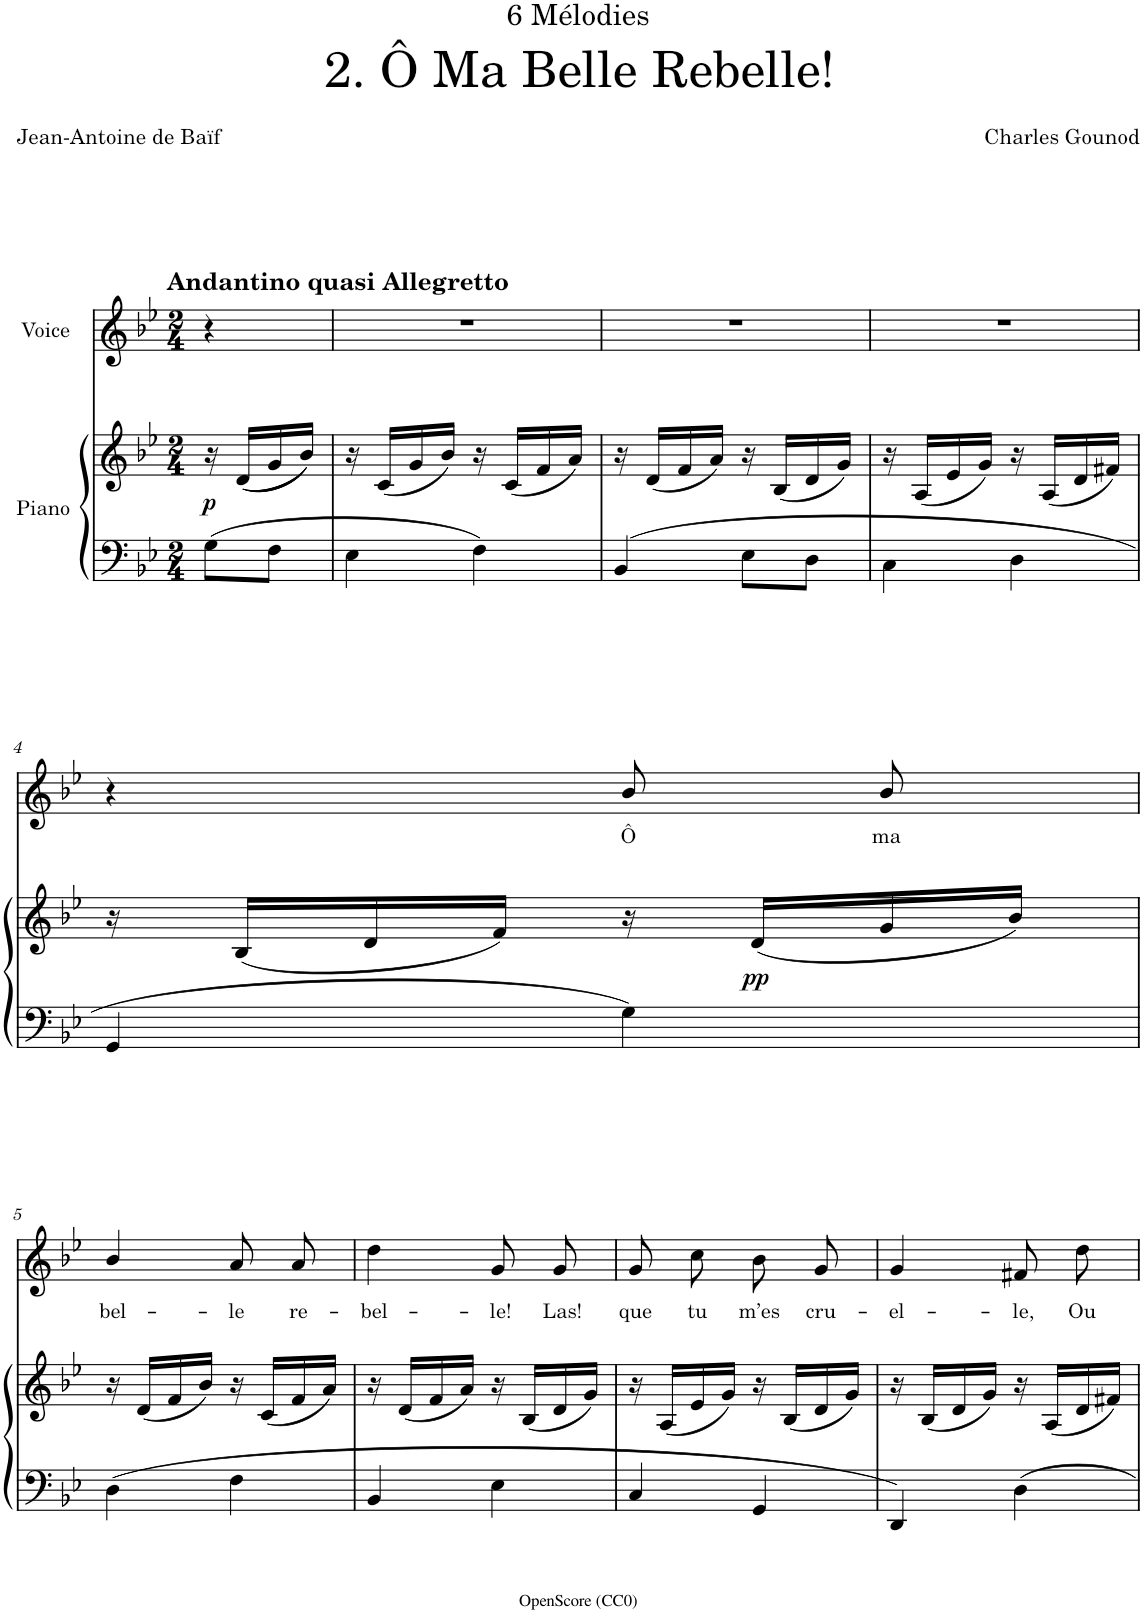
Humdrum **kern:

**kern	**kern	**dynam	**kern	**text
*part2	*part2	*part2	*part1	*part1
*staff3	*staff2	*staff2/3	*staff1	*staff1
*I"Piano	*	*	*I"Voice	*
*I'Pno	*	*	*	*
*clefF4	*clefG2	*	*clefG2	*
*k[b-e-]	*k[b-e-]	*	*k[b-e-]	*
*M2/4	*M2/4	*	*M2/4	*
=	=	=	=	=
!	!	!	!LO:TX:a:B:t=Andantino quasi Allegretto	!
!	!	!LO:DY:b	!	!
8G\L	16r	p	4r	.
.	((16d/LL	.	.	.
8F\J	16g/	.	.	.
.	16b-/JJ))	.	.	.
=1	=1	=1	=1	=1
4E-\	16r	.	2r	.
.	(16c/LL	.	.	.
.	16g/	.	.	.
.	16b-/JJ)	.	.	.
4F\	16r	.	.	.
.	(16c/LL	.	.	.
.	16f/	.	.	.
.	16a/JJ)	.	.	.
=2	=2	=2	=2	=2
4BB-/	16r	.	2r	.
.	(16d/LL	.	.	.
.	16f/	.	.	.
.	16a/JJ)	.	.	.
8E-\L	16r	.	.	.
.	(16B-/LL	.	.	.
8D\J	16d/	.	.	.
.	16g/JJ)	.	.	.
=3	=3	=3	=3	=3
4C\	16r	.	2r	.
.	(16A/LL	.	.	.
.	16e-/	.	.	.
.	16g/JJ)	.	.	.
4D\	16r	.	.	.
.	(16A/LL	.	.	.
.	16d/	.	.	.
.	16f#X/JJ)	.	.	.
!!LO:LB:g=z
=4	=4	=4	=4	=4
4GG/	16r	.	4r	.
.	(16B-/LL	.	.	.
.	16d/	.	.	.
.	16f/JJ)	.	.	.
!	!	!	!	!LO:LY:b
4G\	16r	.	8b-/L	Ô
!	!	!LO:DY:b	!	!
.	(16d/LL	pp	.	.
!	!	!	!	!LO:LY:b
.	16g/	.	8b-/J	ma
.	16b-/JJ)	.	.	.
!!LO:LB:g=z
=5	=5	=5	=5	=5
!	!	!	!	!LO:LY:b
4D\	16r	.	4b-/	bel-
.	(16d/LL	.	.	.
.	16f/	.	.	.
.	16b-/JJ)	.	.	.
!	!	!	!	!LO:LY:b
4F\	16r	.	8a/L	-le
.	(16c/LL	.	.	.
!	!	!	!	!LO:LY:b
.	16f/	.	8a/J	re-
.	16a/JJ)	.	.	.
=6	=6	=6	=6	=6
!	!	!	!	!LO:LY:b
4BB-/	16r	.	4dd\	-bel-
.	(16d/LL	.	.	.
.	16f/	.	.	.
.	16a/JJ)	.	.	.
!	!	!	!	!LO:LY:b
4E-\	16r	.	8g/L	-le!
.	(16B-/LL	.	.	.
!	!	!	!	!LO:LY:b
.	16d/	.	8g/J	Las!
.	16g/JJ)	.	.	.
=7	=7	=7	=7	=7
!	!	!	!	!LO:LY:b
4C/	16r	.	8g/L	que
.	(16A/LL	.	.	.
!	!	!	!	!LO:LY:b
.	16e-/	.	8cc/J	tu
.	16g/JJ)	.	.	.
!	!	!	!	!LO:LY:b
4GG/	16r	.	8b-/L	m’es
.	(16B-/LL	.	.	.
!	!	!	!	!LO:LY:b
.	16d/	.	8g/J	cru-
.	16g/JJ)	.	.	.
=8	=8	=8	=8	=8
!	!	!	!	!LO:LY:b
4DD/	16r	.	4g/	-el-
.	(16B-/LL	.	.	.
.	16d/	.	.	.
.	16g/JJ)	.	.	.
!	!	!	!	!LO:LY:b
4D\	16r	.	8f#X/L	-le,
.	(16A/LL	.	.	.
!	!	!	!	!LO:LY:b
.	16d/	.	8dd/J	Ou
.	16f#X/JJ)	.	.	.
=	=	=	=	=
*-	*-	*-	*-	*-
